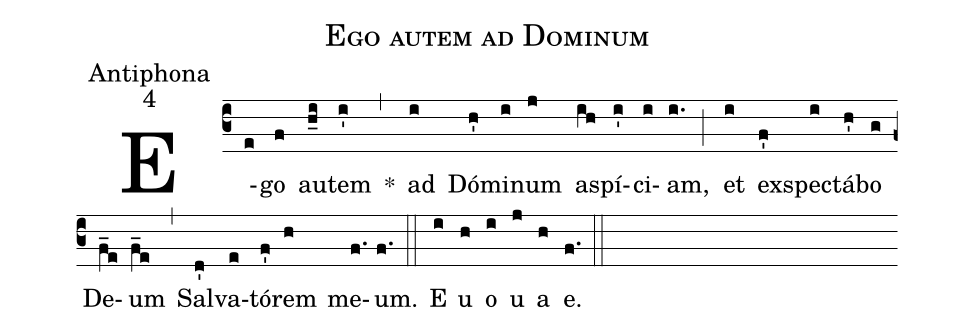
name:Ego autem ad Dominum;
office-part:Antiphona;
mode:4;
%%
(c3) E(e)go(f) au(h_i)tem(i') *(,) ad(i) Dó(h')mi(i)num(j) a(ih)spí(i')ci(i)am,(i.) (;) et(i) ex(f')spe(i)ctá(h')bo(g) De(f_e)um(f_e) (,) Sal(d')va(e)tó(f')rem(h) me(f.)um.(f.) (::) E(i) u(h) o(i) u(j) a(h) e.(f.) (::)
